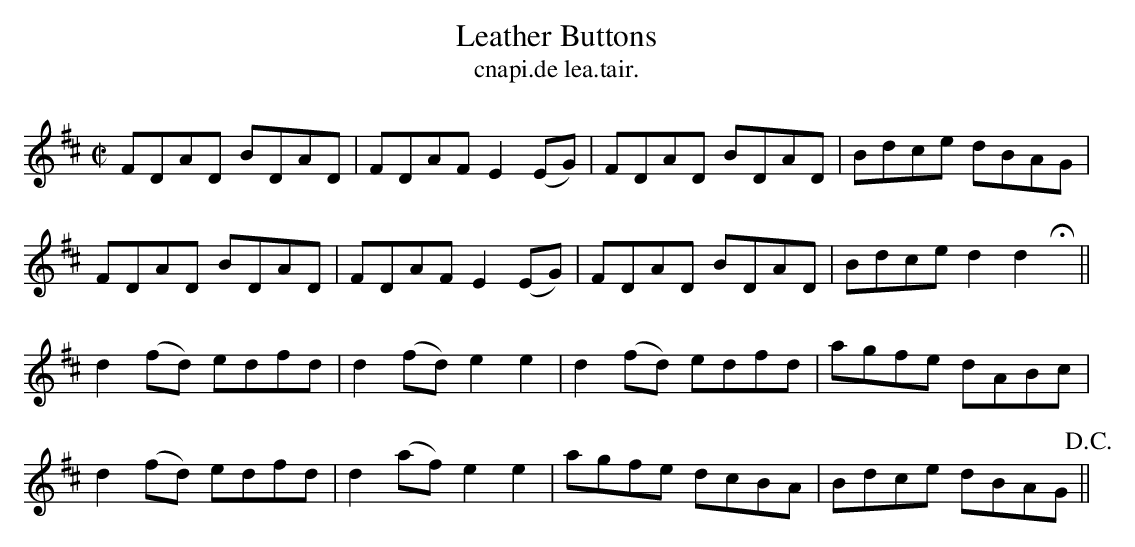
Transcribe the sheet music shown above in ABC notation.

X:1
T: Leather Buttons
T: cnapi.de lea.tair.
M: C|
L: 1/8
K: D
FDAD BDAD|FDAF E2 (EG)|FDAD BDAD|Bdce dBAG|
FDAD BDAD|FDAF E2 (EG)|FDAD BDAD|Bdce d2 d2 Hx||
d2 (fd) edfd|d2 (fd) e2 e2|d2 (fd) edfd|agfe dABc|
d2 (fd) edfd|d2 (af) e2 e2|agfe dcBA|Bdce dBAG !D.C.!||
